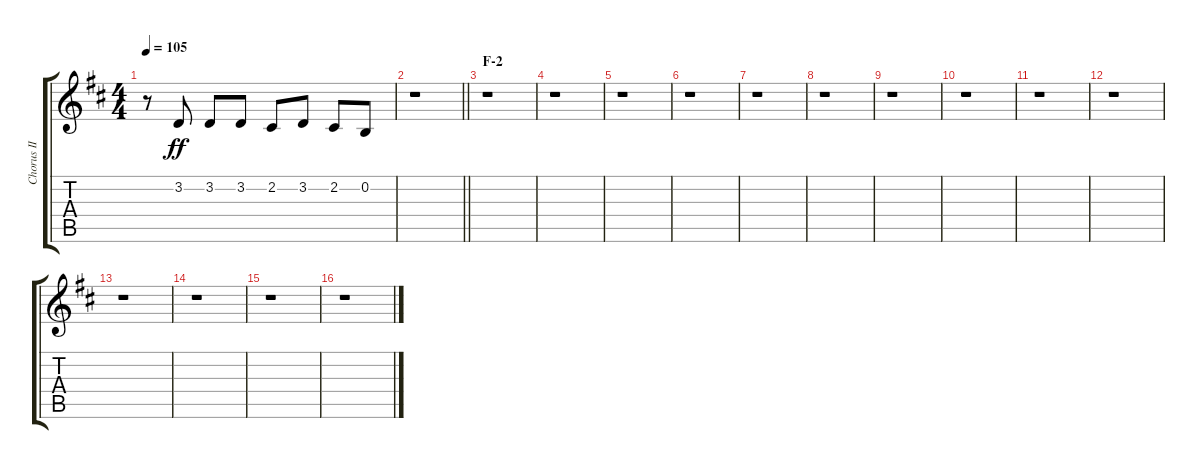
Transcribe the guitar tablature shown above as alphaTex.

\track ("Chorus II" "Chorus II") {instrument voiceoohs}
\staff {score tabs}
\tuning (E4 B3 G3 D3 A2 E2) {hide}
\ts (4 4)
\tempo 105
\clef g2
\ks d
r.8{dy ff} 3.2.8 3.2.8 3.2.8 2.2.8 3.2.8 2.2.8 0.2.8 |
\barLineRight lightlight
r.1 |
\section ("" "F-2")
r.1 |
r.1 |
r.1 |
r.1 |
r.1 |
r.1 |
r.1 |
r.1 |
r.1 |
r.1 |
r.1 |
r.1 |
r.1 |
r.1
